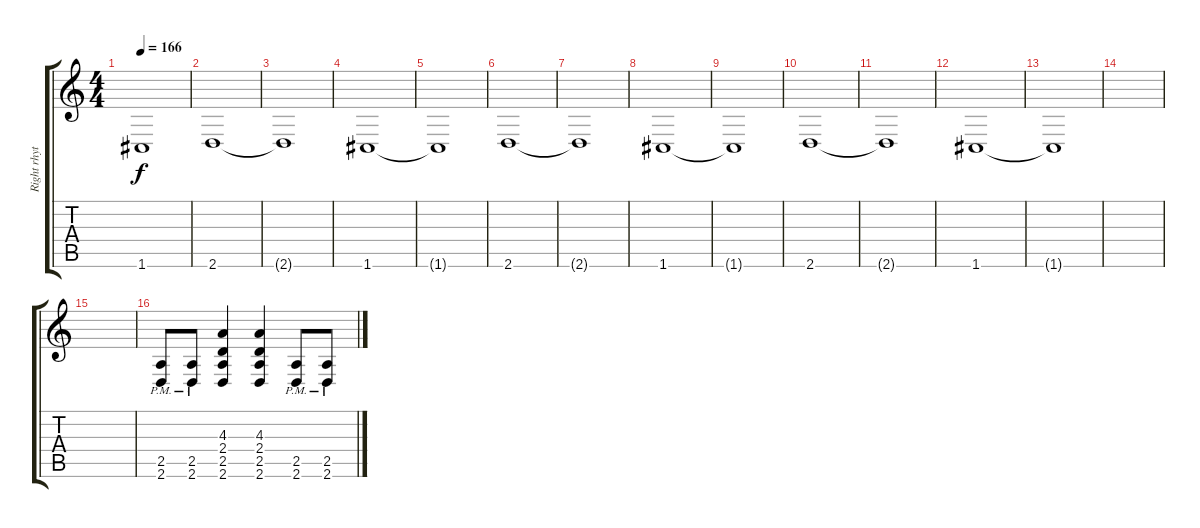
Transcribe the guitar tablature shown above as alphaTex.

\track ("Right rhythm" "Right rhyt") {instrument overdrivenguitar}
\staff {score tabs}
\tuning (D4 A3 F3 C3 G2 C2) {hide}
\ts (4 4)
\tempo 166
\clef g2
\ks c
1.6{t}.1{dy f} |
2.6.1 |
2.6{t}.1 |
1.6.1 |
1.6{t}.1 |
2.6.1 |
2.6{t}.1 |
1.6.1 |
1.6{t}.1 |
2.6.1 |
2.6{t}.1 |
1.6.1 |
1.6{t}.1 |
|
|
(2.5{pm} 2.6{pm}).8 (2.5{pm} 2.6{pm}).8 (4.3 2.4 2.5 2.6).4 (4.3 2.4 2.5 2.6).4 (2.5{pm} 2.6{pm}).8 (2.5{pm} 2.6{pm}).8
